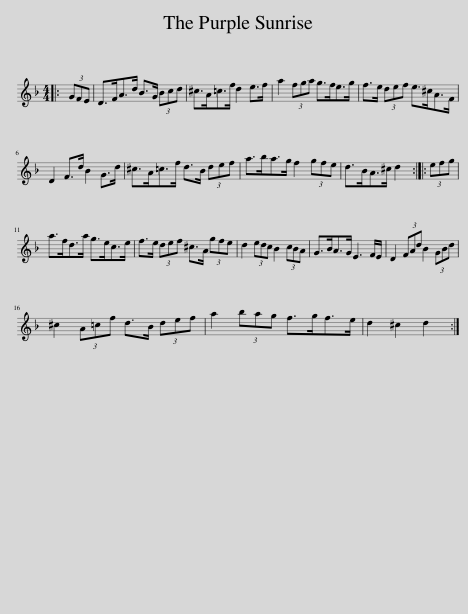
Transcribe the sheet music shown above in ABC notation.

X:1
L:1/8
M:4/4
I:linebreak $
K:Dmin
V:1 treble
V:1
|: (3GFE | D>FA>d B>G (3Bcd | ^c>A=c>f d2 e>f | a2 (3fga g>fe>g | f>e (3def e>^cA>F |$ %5
 D2 F>d B2 G>d | ^c>A=c>f d>B (3def | a>ba>g f2 (3gfe | d>BA>^c d2 :: (3efg |$ %10
 a>fd>a g>ec>e | f>e (3def ^c>A (3gfe | d2 (3edc B2 (3cBA | G>BA>G E3 F/E/ | D2 (3FAd B2 (3GBd |$ %15
 ^c2 (3A=cf d>B (3def | a2 (3bag f>gf>e | d2 ^c2 d2 :| %18
